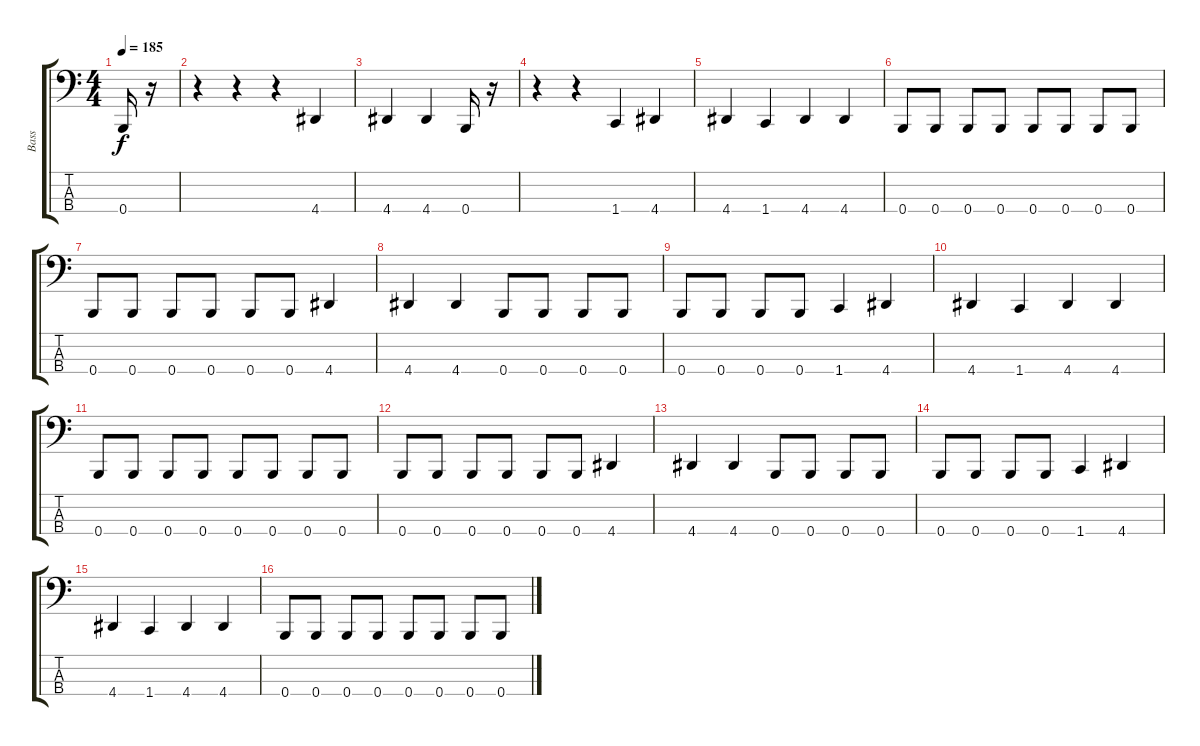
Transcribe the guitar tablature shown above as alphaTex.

\track ("Bass" "Bass") {instrument electricbasspick}
\staff {score tabs}
\tuning (D2 A1 E1 B0) {hide}
\ts (4 4)
\tempo 185
\clef f4
\ks c
0.4.16{dy f} r.16 |
r.4 r.4 r.4 4.4.4 |
4.4.4 4.4.4 0.4.16 r.16 |
r.4 r.4 1.4.4 4.4.4 |
4.4.4 1.4.4 4.4.4 4.4.4 |
0.4.8 0.4.8 0.4.8 0.4.8 0.4.8 0.4.8 0.4.8 0.4.8 |
0.4.8 0.4.8 0.4.8 0.4.8 0.4.8 0.4.8 4.4.4 |
4.4.4 4.4.4 0.4.8 0.4.8 0.4.8 0.4.8 |
0.4.8 0.4.8 0.4.8 0.4.8 1.4.4 4.4.4 |
4.4.4 1.4.4 4.4.4 4.4.4 |
0.4.8 0.4.8 0.4.8 0.4.8 0.4.8 0.4.8 0.4.8 0.4.8 |
0.4.8 0.4.8 0.4.8 0.4.8 0.4.8 0.4.8 4.4.4 |
4.4.4 4.4.4 0.4.8 0.4.8 0.4.8 0.4.8 |
0.4.8 0.4.8 0.4.8 0.4.8 1.4.4 4.4.4 |
4.4.4 1.4.4 4.4.4 4.4.4 |
0.4.8 0.4.8 0.4.8 0.4.8 0.4.8 0.4.8 0.4.8 0.4.8
